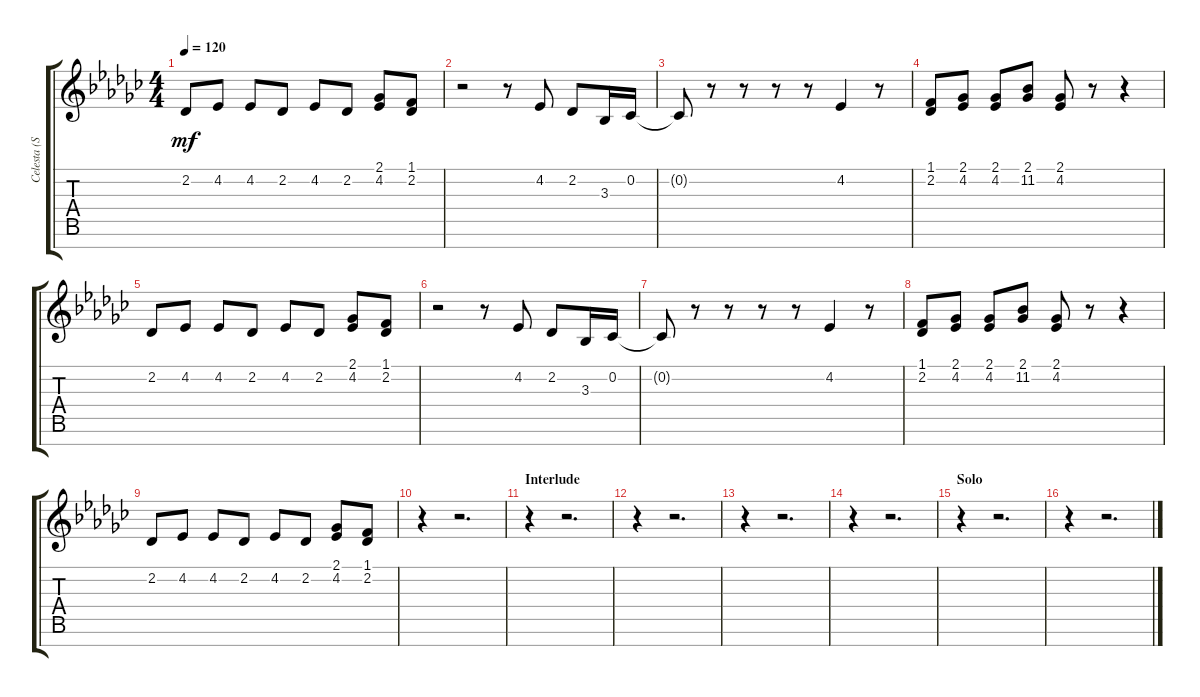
\track ("Celesta (Staff 2)" "Celesta (S") {instrument celesta}
\staff {score tabs}
\tuning (E4 B3 G3 D3 A2 E2 B1) {hide}
\ts (4 4)
\tempo 120
\clef g2
\ks ebminor
2.2.8{dy mf} 4.2.8 4.2.8 2.2.8 4.2.8 2.2.8 (2.1 4.2).8 (1.1 2.2).8 |
r.2 r.8 4.2.8 2.2.8 3.3.16 0.2.16 |
0.2{t}.8 r.8 r.8 r.8 r.8 4.2.4 r.8 |
(1.1 2.2).8 (2.1 4.2).8 (2.1 4.2).8 (2.1 11.2).8 (2.1 4.2).8 r.8 r.4 |
2.2.8 4.2.8 4.2.8 2.2.8 4.2.8 2.2.8 (2.1 4.2).8 (1.1 2.2).8 |
r.2 r.8 4.2.8 2.2.8 3.3.16 0.2.16 |
0.2{t}.8 r.8 r.8 r.8 r.8 4.2.4 r.8 |
(1.1 2.2).8 (2.1 4.2).8 (2.1 4.2).8 (2.1 11.2).8 (2.1 4.2).8 r.8 r.4 |
2.2.8 4.2.8 4.2.8 2.2.8 4.2.8 2.2.8 (2.1 4.2).8 (1.1 2.2).8 |
r.4 r.2{d} |
\section ("" "Interlude")
r.4 r.2{d} |
r.4 r.2{d} |
r.4 r.2{d} |
r.4 r.2{d} |
\section ("" "Solo")
r.4 r.2{d} |
r.4 r.2{d}
